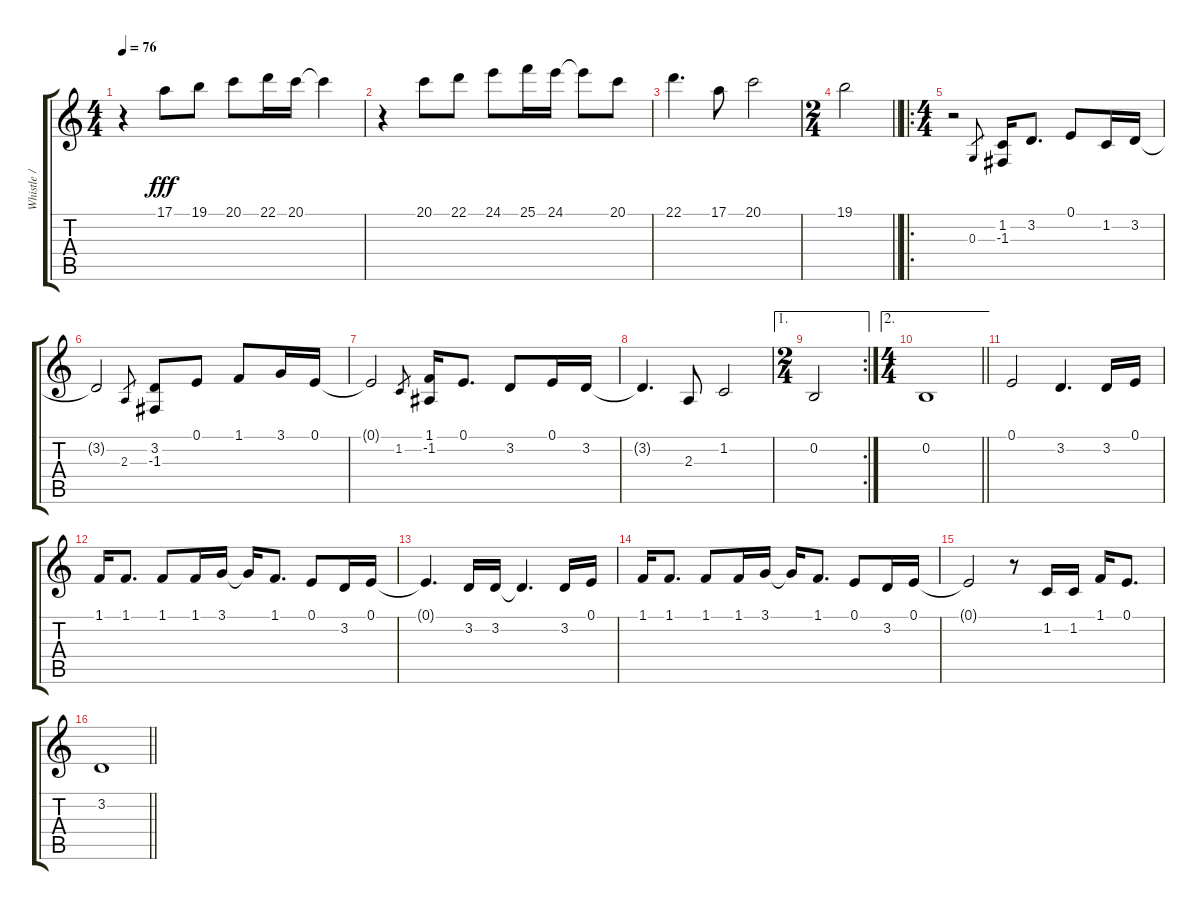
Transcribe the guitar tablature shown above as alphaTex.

\track ("Whistle / Vocal" "Whistle / ") {instrument lead2sawtooth}
\staff {score tabs}
\tuning (E4 B3 G3 D3 A2 E2) {hide}
\ts (4 4)
\tempo 76
\clef g2
\ks c
r.4{dy fff} 17.1.8 19.1.8 20.1.8 22.1.16 20.1.16 20.1{t}.4 |
r.4 20.1.8 22.1.8 24.1.8 25.1.16 24.1.16 24.1{t}.8 20.1.8 |
22.1.4{d} 17.1.8 20.1.2 |
\ts (2 4)
\barLineRight lightlight
19.1.2 |
\ro
\ts (4 4)
r.2 0.3.8{gr} (1.2 -1.3).16 3.2.8{d} 0.1.8 1.2.16 3.2.16 |
3.2{t}.2 2.3.8{gr} (3.2 -1.3).8 0.1.8 1.1.8 3.1.16 0.1.16 |
0.1{t}.2 1.2.8{gr} (1.1 -1.2).16 0.1.8{d} 3.2.8 0.1.16 3.2.16 |
3.2{t}.4{d} 2.3.8 1.2.2 |
\ae 1
\rc 2
\ts (2 4)
0.2.2 |
\ae 2
\ts (4 4)
\barLineRight lightlight
0.2.1 |
0.1.2 3.2.4{d} 3.2.16 0.1.16 |
1.1.16 1.1.8{d} 1.1.8 1.1.16 3.1.16 3.1{t}.16 1.1.8{d} 0.1.8 3.2.16 0.1.16 |
0.1{t}.4{d} 3.2.16 3.2.16 3.2{t}.4{d} 3.2.16 0.1.16 |
1.1.16 1.1.8{d} 1.1.8 1.1.16 3.1.16 3.1{t}.16 1.1.8{d} 0.1.8 3.2.16 0.1.16 |
0.1{t}.2 r.8 1.2.16 1.2.16 1.1.16 0.1.8{d} |
\barLineRight lightlight
3.2.1
